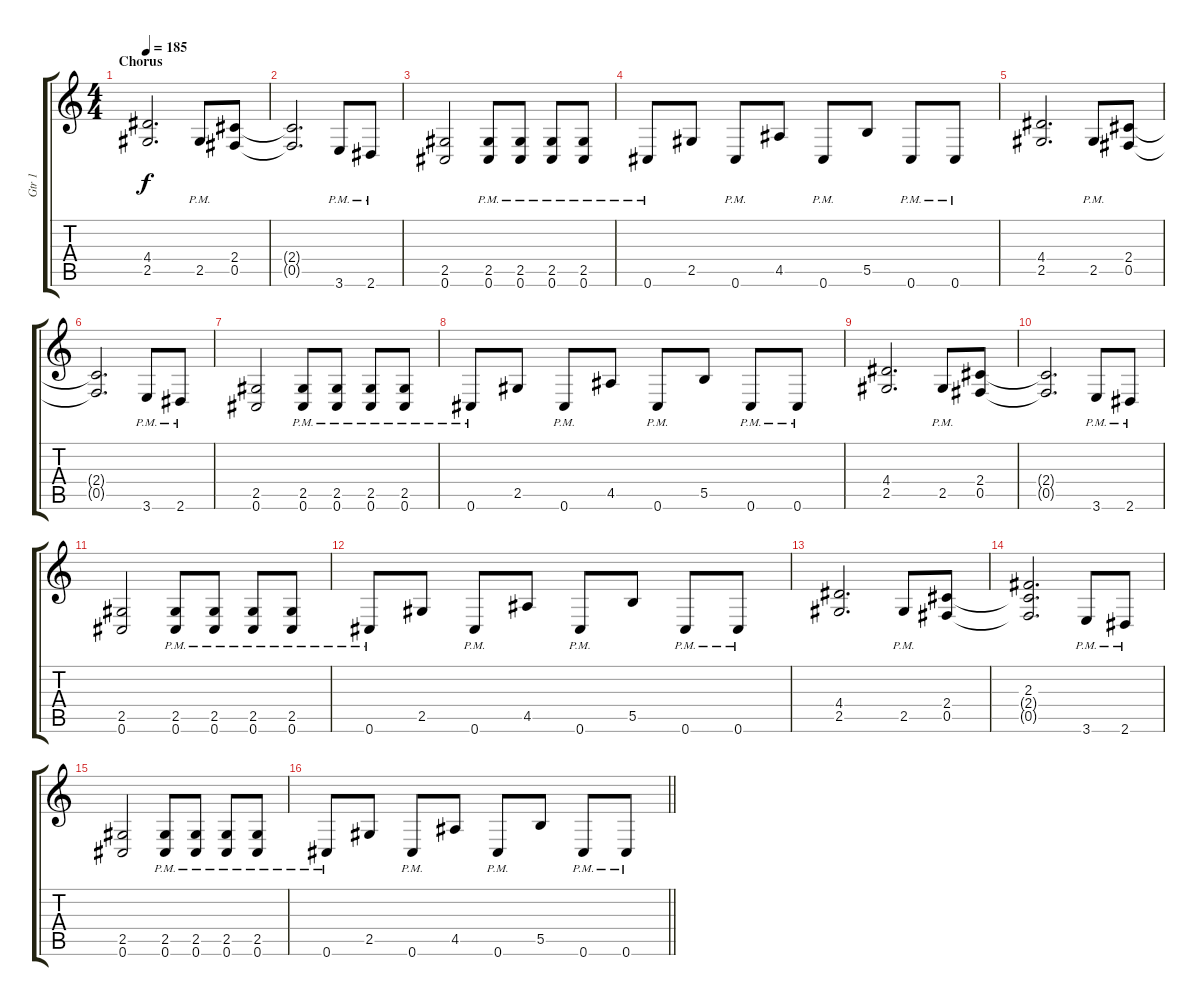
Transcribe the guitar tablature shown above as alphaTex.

\track ("Gtr 1" "Gtr 1") {instrument distortionguitar}
\staff {score tabs}
\tuning (Db4 Ab3 E3 B2 Gb2 Db2) {hide}
\ts (4 4)
\section ("" "Chorus")
\tempo 185
\clef g2
\ks c
(4.4 2.5).2{d dy f} 2.5{pm}.8 (2.4 0.5).8 |
(2.4{t} 0.5{t}).2{d} 3.6{pm}.8 2.6{pm}.8 |
(2.5 0.6).2 (2.5{pm} 0.6{pm}).8 (2.5{pm} 0.6{pm}).8 (2.5{pm} 0.6{pm}).8 (2.5{pm} 0.6{pm}).8 |
0.6{pm}.8 2.5.8 0.6{pm}.8 4.5.8 0.6{pm}.8 5.5.8 0.6{pm}.8 0.6{pm}.8 |
(4.4 2.5).2{d} 2.5{pm}.8 (2.4 0.5).8 |
(2.4{t} 0.5{t}).2{d} 3.6{pm}.8 2.6{pm}.8 |
(2.5 0.6).2 (2.5{pm} 0.6{pm}).8 (2.5{pm} 0.6{pm}).8 (2.5{pm} 0.6{pm}).8 (2.5{pm} 0.6{pm}).8 |
0.6{pm}.8 2.5.8 0.6{pm}.8 4.5.8 0.6{pm}.8 5.5.8 0.6{pm}.8 0.6{pm}.8 |
(4.4 2.5).2{d} 2.5{pm}.8 (2.4 0.5).8 |
(2.4{t} 0.5{t}).2{d} 3.6{pm}.8 2.6{pm}.8 |
(2.5 0.6).2 (2.5{pm} 0.6{pm}).8 (2.5{pm} 0.6{pm}).8 (2.5{pm} 0.6{pm}).8 (2.5{pm} 0.6{pm}).8 |
0.6{pm}.8 2.5.8 0.6{pm}.8 4.5.8 0.6{pm}.8 5.5.8 0.6{pm}.8 0.6{pm}.8 |
(4.4 2.5).2{d} 2.5{pm}.8 (2.4 0.5).8 |
(2.3 2.4{t} 0.5{t}).2{d} 3.6{pm}.8 2.6{pm}.8 |
(2.5 0.6).2 (2.5{pm} 0.6{pm}).8 (2.5{pm} 0.6{pm}).8 (2.5{pm} 0.6{pm}).8 (2.5{pm} 0.6{pm}).8 |
\barLineRight lightlight
0.6{pm}.8 2.5.8 0.6{pm}.8 4.5.8 0.6{pm}.8 5.5.8 0.6{pm}.8 0.6{pm}.8
